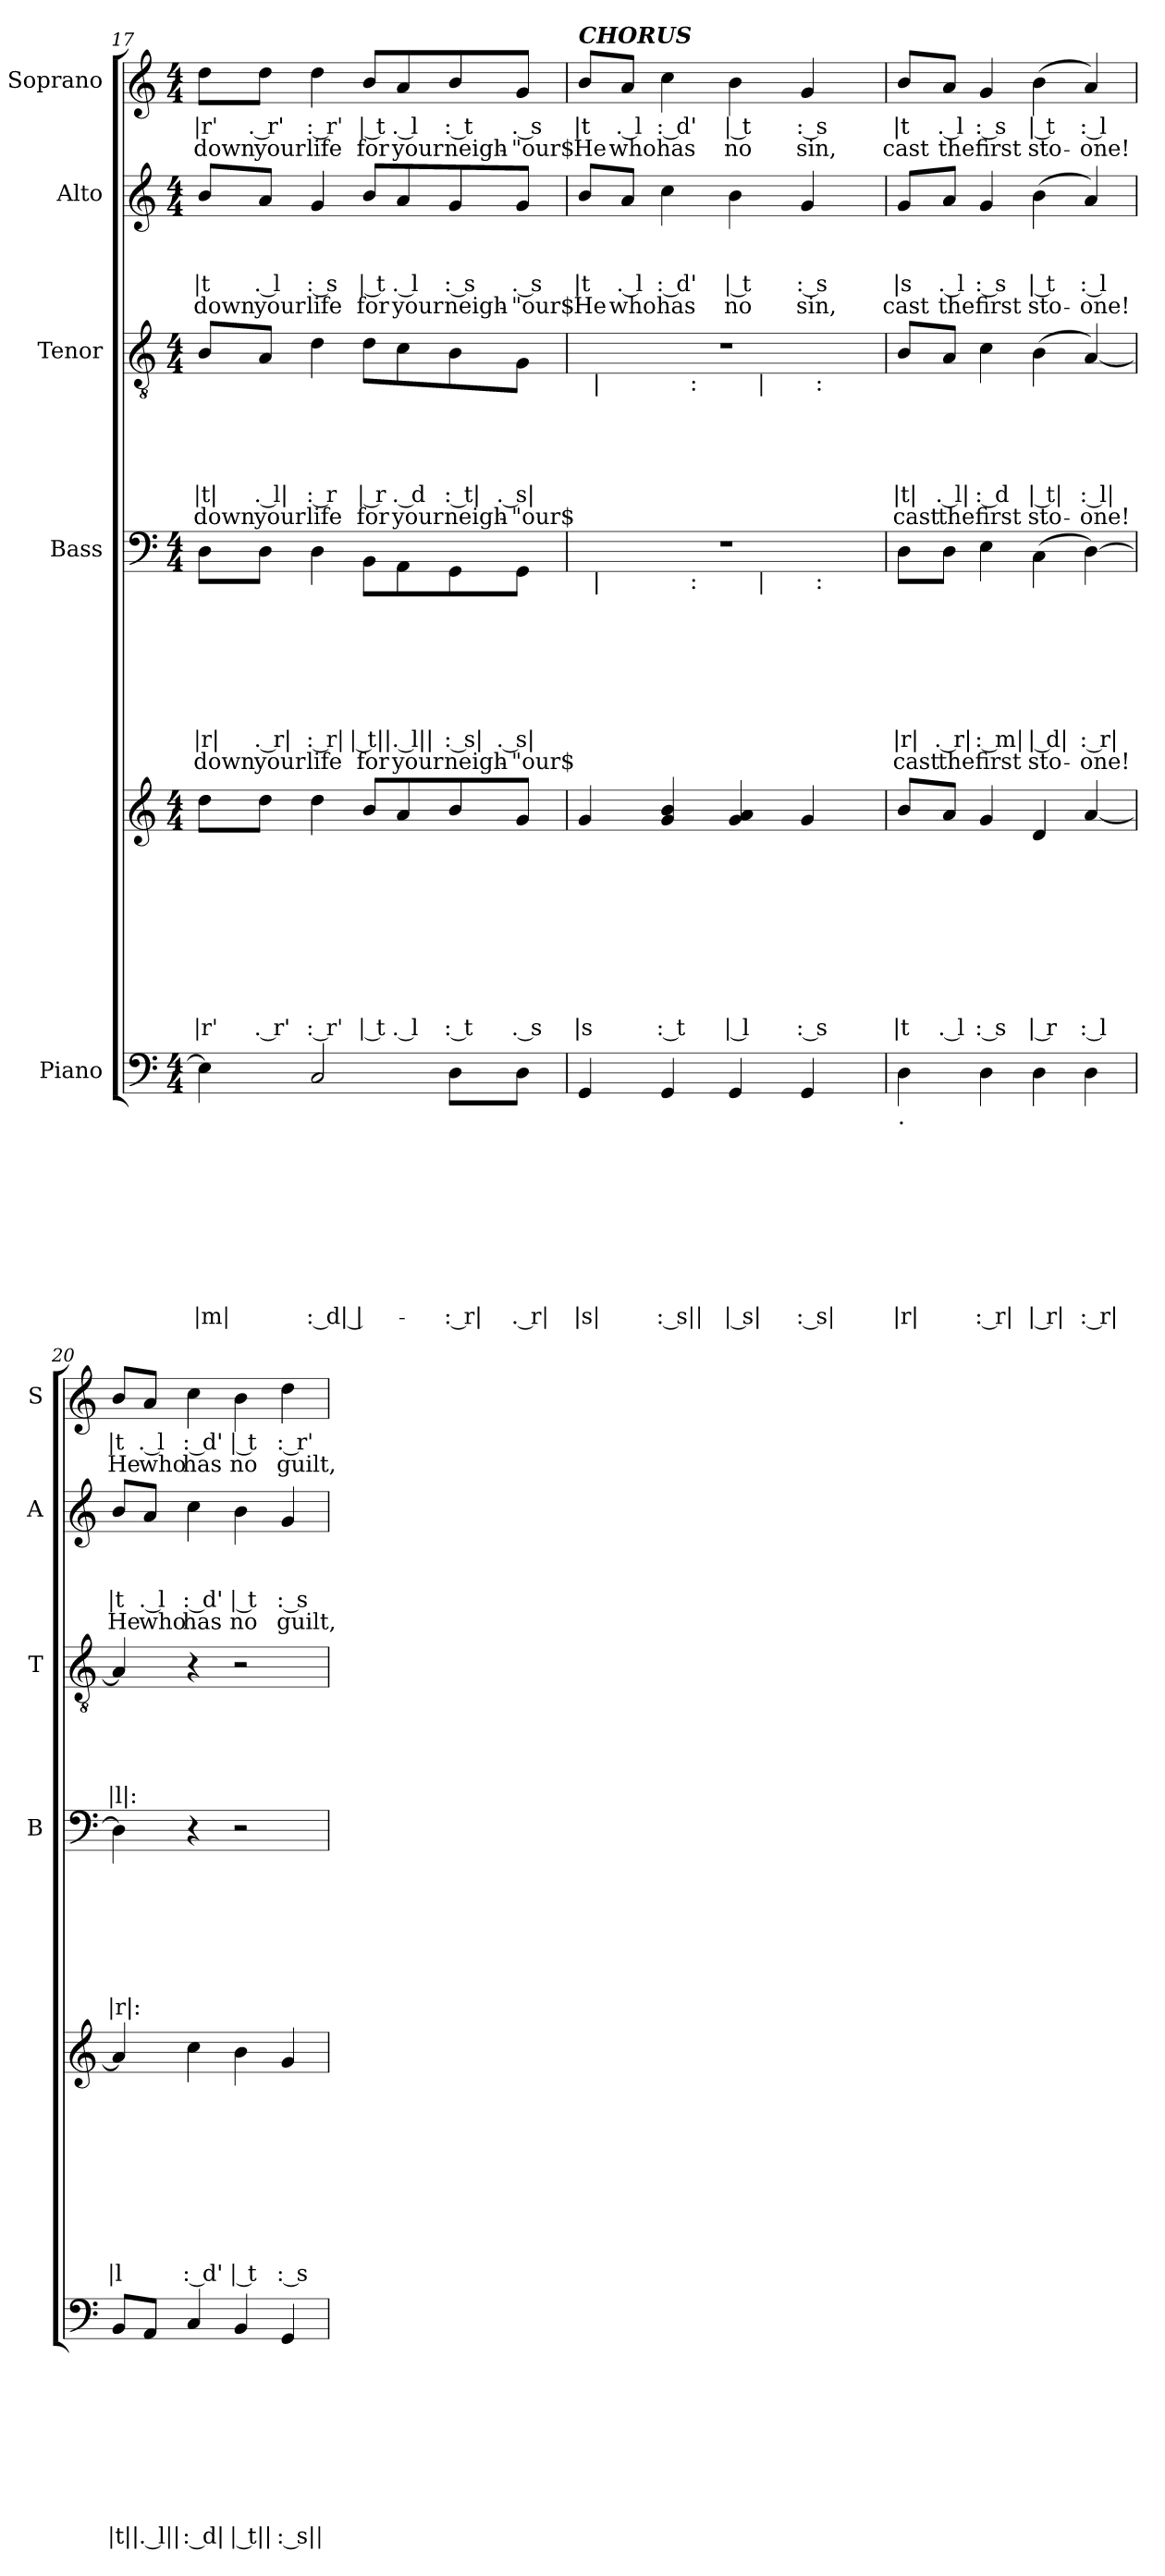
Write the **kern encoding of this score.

**kern	**text	**text	**text	**text	**text	**text	**text	**text	**text	**kern	**text	**text	**text	**text	**text	**text	**text	**text	**text	**kern	**text	**text	**text	**text	**text	**text	**text	**text	**kern	**text	**text	**text	**text	**text	**text	**kern	**text	**text	**text	**text	**kern	**text	**text
*part5	*part5	*part5	*part5	*part5	*part5	*part5	*part5	*part5	*part5	*part5	*part5	*part5	*part5	*part5	*part5	*part5	*part5	*part5	*part5	*part4	*part4	*part4	*part4	*part4	*part4	*part4	*part4	*part4	*part3	*part3	*part3	*part3	*part3	*part3	*part3	*part2	*part2	*part2	*part2	*part2	*part1	*part1	*part1
*staff6	*staff6	*staff6	*staff6	*staff6	*staff6	*staff6	*staff6	*staff6	*staff6	*staff5	*staff5	*staff5	*staff5	*staff5	*staff5	*staff5	*staff5	*staff5	*staff5	*staff4	*staff4	*staff4	*staff4	*staff4	*staff4	*staff4	*staff4	*staff4	*staff3	*staff3	*staff3	*staff3	*staff3	*staff3	*staff3	*staff2	*staff2	*staff2	*staff2	*staff2	*staff1	*staff1	*staff1
*I"Piano	*	*	*	*	*	*	*	*	*	*	*	*	*	*	*	*	*	*	*	*I"Bass	*	*	*	*	*	*	*	*	*I"Tenor	*	*	*	*	*	*	*I"Alto	*	*	*	*	*I"Soprano	*	*
*	*	*	*	*	*	*	*	*	*	*	*	*	*	*	*	*	*	*	*	*I'B	*	*	*	*	*	*	*	*	*I'T	*	*	*	*	*	*	*I'A	*	*	*	*	*I'S	*	*
*clefF4	*	*	*	*	*	*	*	*	*	*clefG2	*	*	*	*	*	*	*	*	*	*clefF4	*	*	*	*	*	*	*	*	*clefGv2	*	*	*	*	*	*	*clefG2	*	*	*	*	*clefG2	*	*
*k[]	*	*	*	*	*	*	*	*	*	*k[]	*	*	*	*	*	*	*	*	*	*k[]	*	*	*	*	*	*	*	*	*k[]	*	*	*	*	*	*	*k[]	*	*	*	*	*k[]	*	*
*C:	*	*	*	*	*	*	*	*	*	*C:	*	*	*	*	*	*	*	*	*	*C:	*	*	*	*	*	*	*	*	*C:	*	*	*	*	*	*	*C:	*	*	*	*	*C:	*	*
*M4/4	*	*	*	*	*	*	*	*	*	*M4/4	*	*	*	*	*	*	*	*	*	*M4/4	*	*	*	*	*	*	*	*	*M4/4	*	*	*	*	*	*	*M4/4	*	*	*	*	*M4/4	*	*
=17	=17	=17	=17	=17	=17	=17	=17	=17	=17	=17	=17	=17	=17	=17	=17	=17	=17	=17	=17	=17	=17	=17	=17	=17	=17	=17	=17	=17	=17	=17	=17	=17	=17	=17	=17	=17	=17	=17	=17	=17	=17	=17	=17
!	!	!	!	!	!	!	!	!	!LO:LY:b:rj	!	!	!	!	!	!	!	!	!	!LO:LY:b:rj	!	!	!	!	!	!	!	!LO:LY:b:rj	!LO:LY:b:rj	!	!	!	!	!	!LO:LY:b:rj	!LO:LY:b:rj	!	!	!	!LO:LY:b:rj	!LO:LY:b:rj	!	!LO:LY:b:rj	!LO:LY:b:rj
4E\]	.	.	.	.	.	.	.	.	|m|	8dd\L	.	.	.	.	.	.	.	.	|r'	8D\L	.	.	.	.	.	.	|r|	down	8B/L	.	.	.	.	|t|	down	8b/L	.	.	|t	down	8dd\L	|r'	down
!	!	!	!	!	!	!	!	!	!	!	!	!	!	!	!	!	!	!	!LO:LY:b:rj	!	!	!	!	!	!	!	!LO:LY:b:rj	!LO:LY:b:rj	!	!	!	!	!	!LO:LY:b:rj	!LO:LY:b:rj	!	!	!	!LO:LY:b:rj	!LO:LY:b:rj	!	!LO:LY:b:rj	!LO:LY:b:rj
.	.	.	.	.	.	.	.	.	.	8dd\J	.	.	.	.	.	.	.	.	. r'	8D\J	.	.	.	.	.	.	. r|	your	8A/J	.	.	.	.	. l|	your	8a/J	.	.	. l	your	8dd\J	. r'	your
!	!	!	!	!	!	!	!	!	!LO:LY:b:rj	!	!	!	!	!	!	!	!	!	!LO:LY:b:rj	!	!	!	!	!	!	!	!LO:LY:b:rj	!LO:LY:b:rj	!	!	!	!	!	!LO:LY:b:rj	!LO:LY:b:rj	!	!	!	!LO:LY:b:rj	!LO:LY:b:rj	!	!LO:LY:b:rj	!LO:LY:b:rj
2C/	.	.	.	.	.	.	.	.	: d| |-	4dd\	.	.	.	.	.	.	.	.	: r'	4D\	.	.	.	.	.	.	: r|	life	4d\	.	.	.	.	: r	life	4g/	.	.	: s	life	4dd\	: r'	life
!	!	!	!	!	!	!	!	!	!	!	!	!	!	!	!	!	!	!	!LO:LY:b:rj	!	!	!	!	!	!	!	!LO:LY:b:rj	!LO:LY:b:rj	!	!	!	!	!	!LO:LY:b:rj	!LO:LY:b:rj	!	!	!	!LO:LY:b:rj	!LO:LY:b:rj	!	!LO:LY:b:rj	!LO:LY:b:rj
.	.	.	.	.	.	.	.	.	.	8b/L	.	.	.	.	.	.	.	.	| t	8BB\L	.	.	.	.	.	.	| t||	for	8d\L	.	.	.	.	| r	for	8b/L	.	.	| t	for	8b/L	| t	for
!	!	!	!	!	!	!	!	!	!	!	!	!	!	!	!	!	!	!	!LO:LY:b:rj	!	!	!	!	!	!	!	!LO:LY:b:rj	!LO:LY:b:rj	!	!	!	!	!	!LO:LY:b:rj	!LO:LY:b:rj	!	!	!	!LO:LY:b:rj	!LO:LY:b:rj	!	!LO:LY:b:rj	!LO:LY:b:rj
.	.	.	.	.	.	.	.	.	.	8a/	.	.	.	.	.	.	.	.	. l	8AA\	.	.	.	.	.	.	. l||	your	8c\	.	.	.	.	. d	your	8a/	.	.	. l	your	8a/	. l	your
!	!	!	!	!	!	!	!	!	!LO:LY:b:rj	!	!	!	!	!	!	!	!	!	!LO:LY:b:rj	!	!	!	!	!	!	!	!LO:LY:b:rj	!LO:LY:b:rj	!	!	!	!	!	!LO:LY:b:rj	!LO:LY:b:rj	!	!	!	!LO:LY:b:rj	!LO:LY:b:rj	!	!LO:LY:b:rj	!LO:LY:b:rj
8D\L	.	.	.	.	.	.	.	.	-: r|	8b/	.	.	.	.	.	.	.	.	: t	8GG\	.	.	.	.	.	.	: s|	neigh-	8B\	.	.	.	.	: t|	neigh-	8g/	.	.	: s	neigh-	8b/	: t	neigh-
!	!	!	!	!	!	!	!	!	!LO:LY:b:rj	!	!	!	!	!	!	!	!	!	!LO:LY:b:rj	!	!	!	!	!	!	!	!LO:LY:b:rj	!LO:LY:b:rj	!	!	!	!	!	!LO:LY:b:rj	!LO:LY:b:rj	!	!	!	!LO:LY:b:rj	!LO:LY:b:rj	!	!LO:LY:b:rj	!LO:LY:b:rj
8D\J	.	.	.	.	.	.	.	.	. r|	8g/J	.	.	.	.	.	.	.	.	. s	8GG\J	.	.	.	.	.	.	. s|	-"our$	8G\J	.	.	.	.	. s|	-"our$	8g/J	.	.	. s	-"our$	8g/J	. s	-"our$
=18	=18	=18	=18	=18	=18	=18	=18	=18	=18	=18	=18	=18	=18	=18	=18	=18	=18	=18	=18	=18	=18	=18	=18	=18	=18	=18	=18	=18	=18	=18	=18	=18	=18	=18	=18	=18	=18	=18	=18	=18	=18	=18	=18
!	!	!	!	!	!	!	!	!	!	!	!	!	!	!	!	!	!	!	!	!	!	!	!	!	!	!	!	!	!	!	!	!	!	!	!	!	!	!	!	!	!LO:TX:a:Bi:t=CHORUS	!	!
!	!	!	!	!	!	!	!	!	!LO:LY:b:rj	!	!	!	!	!	!	!	!	!	!LO:LY:b:rj	!	!	!	!	!	!	!	!	!	!	!	!	!	!	!	!	!	!	!	!LO:LY:b:rj	!LO:LY:b:rj	!	!LO:LY:b:rj	!LO:LY:b:rj
*	*	*	*	*	*	*	*	*	*	*	*	*	*	*	*	*	*	*	*	*^	*	*	*	*	*	*	*	*	*^	*	*	*	*	*	*	*	*	*	*	*	*	*	*
*	*	*	*	*	*	*	*	*	*	*	*	*	*	*	*	*	*	*	*	*	*^	*	*	*	*	*	*	*	*	*	*^	*	*	*	*	*	*	*	*	*	*	*	*	*	*
*	*	*	*	*	*	*	*	*	*	*	*	*	*	*	*	*	*	*	*	*	*	*^	*	*	*	*	*	*	*	*	*	*	*^	*	*	*	*	*	*	*	*	*	*	*	*	*	*
*	*	*	*	*	*	*	*	*	*	*	*	*	*	*	*	*	*	*	*	*	*	*	*^	*	*	*	*	*	*	*	*	*	*	*	*^	*	*	*	*	*	*	*	*	*	*	*	*	*	*
4GG/	.	.	.	.	.	.	.	.	|s|	4g/	.	.	.	.	.	.	.	.	|s	1r	32ryy	4ryy	2ryy	2ryy	.	.	.	.	.	.	.	.	1r	32ryy	4ryy	2ryy	2ryy	.	.	.	.	.	.	8b/L	.	.	|t	He	8b/L	|t	He
!	!	!	!	!	!	!	!	!	!	!	!	!	!	!	!	!	!	!	!	!	!	!	!	!	!	!	!	!	!	!	!	!	!	!LO:TX:b:t=|	!	!	!	!	!	!	!	!	!	!	!	!	!	!	!	!	!
!	!	!	!	!	!	!	!	!	!	!	!	!	!	!	!	!	!	!	!	!	!LO:TX:b:t=|	!	!	!	!	!	!	!	!	!	!	!	!	!	!	!	!	!	!	!	!	!	!	!	!	!	!	!	!	!	!
.	.	.	.	.	.	.	.	.	.	.	.	.	.	.	.	.	.	.	.	.	2ryy	.	.	.	.	.	.	.	.	.	.	.	.	2ryy	.	.	.	.	.	.	.	.	.	.	.	.	.	.	.	.	.
!	!	!	!	!	!	!	!	!	!	!	!	!	!	!	!	!	!	!	!	!	!	!	!	!	!	!	!	!	!	!	!	!	!	!	!	!	!	!	!	!	!	!	!	!	!	!	!LO:LY:b:rj	!LO:LY:b:rj	!	!LO:LY:b:rj	!LO:LY:b:rj
.	.	.	.	.	.	.	.	.	.	.	.	.	.	.	.	.	.	.	.	.	.	.	.	.	.	.	.	.	.	.	.	.	.	.	.	.	.	.	.	.	.	.	.	8a/J	.	.	. l	who	8a/J	. l	who
!	!	!	!	!	!	!	!	!	!LO:LY:b:rj	!	!	!	!	!	!	!	!	!	!LO:LY:b:rj	!	!	!	!	!	!	!	!	!	!	!	!	!	!	!	!	!	!	!	!	!	!	!	!	!	!	!	!LO:LY:b:rj	!LO:LY:b:rj	!	!LO:LY:b:rj	!LO:LY:b:rj
4GG/	.	.	.	.	.	.	.	.	: s||	4g/ 4b/	.	.	.	.	.	.	.	.	: t	.	.	16.ryy	.	.	.	.	.	.	.	.	.	.	.	.	16.ryy	.	.	.	.	.	.	.	.	4cc\	.	.	: d'	has	4cc\	: d'	has
!	!	!	!	!	!	!	!	!	!	!	!	!	!	!	!	!	!	!	!	!	!	!	!	!	!	!	!	!	!	!	!	!	!	!	!LO:TX:b:t=&colon;	!	!	!	!	!	!	!	!	!	!	!	!	!	!	!	!
!	!	!	!	!	!	!	!	!	!	!	!	!	!	!	!	!	!	!	!	!	!	!LO:TX:b:t=&colon;	!	!	!	!	!	!	!	!	!	!	!	!	!	!	!	!	!	!	!	!	!	!	!	!	!	!	!	!	!
.	.	.	.	.	.	.	.	.	.	.	.	.	.	.	.	.	.	.	.	.	.	2ryy	.	.	.	.	.	.	.	.	.	.	.	.	2ryy	.	.	.	.	.	.	.	.	.	.	.	.	.	.	.	.
!	!	!	!	!	!	!	!	!	!LO:LY:b:rj	!	!	!	!	!	!	!	!	!	!LO:LY:b:rj	!	!	!	!	!	!	!	!	!	!	!	!	!	!	!	!	!	!	!	!	!	!	!	!	!	!	!	!LO:LY:b:rj	!LO:LY:b:rj	!	!LO:LY:b:rj	!LO:LY:b:rj
4GG/	.	.	.	.	.	.	.	.	| s|	4g/ 4a/	.	.	.	.	.	.	.	.	| l	.	.	.	16ryy	4ryy	.	.	.	.	.	.	.	.	.	.	.	16ryy	4ryy	.	.	.	.	.	.	4b\	.	.	| t	no	4b\	| t	no
.	.	.	.	.	.	.	.	.	.	.	.	.	.	.	.	.	.	.	.	.	4...ryy	.	.	.	.	.	.	.	.	.	.	.	.	4...ryy	.	.	.	.	.	.	.	.	.	.	.	.	.	.	.	.	.
!	!	!	!	!	!	!	!	!	!	!	!	!	!	!	!	!	!	!	!	!	!	!	!	!	!	!	!	!	!	!	!	!	!	!	!	!LO:TX:b:t=|	!	!	!	!	!	!	!	!	!	!	!	!	!	!	!
!	!	!	!	!	!	!	!	!	!	!	!	!	!	!	!	!	!	!	!	!	!	!	!LO:TX:b:t=|	!	!	!	!	!	!	!	!	!	!	!	!	!	!	!	!	!	!	!	!	!	!	!	!	!	!	!	!
.	.	.	.	.	.	.	.	.	.	.	.	.	.	.	.	.	.	.	.	.	.	.	4..ryy	.	.	.	.	.	.	.	.	.	.	.	.	4..ryy	.	.	.	.	.	.	.	.	.	.	.	.	.	.	.
!	!	!	!	!	!	!	!	!	!LO:LY:b:rj	!	!	!	!	!	!	!	!	!	!LO:LY:b:rj	!	!	!	!	!	!	!	!	!	!	!	!	!	!	!	!	!	!	!	!	!	!	!	!	!	!	!	!LO:LY:b:rj	!LO:LY:b:rj	!	!LO:LY:b:rj	!LO:LY:b:rj
4GG/	.	.	.	.	.	.	.	.	: s|	4g/	.	.	.	.	.	.	.	.	: s	.	.	.	.	32ryy	.	.	.	.	.	.	.	.	.	.	.	.	32ryy	.	.	.	.	.	.	4g/	.	.	: s	sin,	4g/	: s	sin,
!	!	!	!	!	!	!	!	!	!	!	!	!	!	!	!	!	!	!	!	!	!	!	!	!	!	!	!	!	!	!	!	!	!	!	!	!	!LO:TX:b:t=&colon;	!	!	!	!	!	!	!	!	!	!	!	!	!	!
!	!	!	!	!	!	!	!	!	!	!	!	!	!	!	!	!	!	!	!	!	!	!	!	!LO:TX:b:t=&colon;	!	!	!	!	!	!	!	!	!	!	!	!	!	!	!	!	!	!	!	!	!	!	!	!	!	!	!
.	.	.	.	.	.	.	.	.	.	.	.	.	.	.	.	.	.	.	.	.	.	.	.	8..ryy	.	.	.	.	.	.	.	.	.	.	.	.	8..ryy	.	.	.	.	.	.	.	.	.	.	.	.	.	.
.	.	.	.	.	.	.	.	.	.	.	.	.	.	.	.	.	.	.	.	.	.	8ryy	.	.	.	.	.	.	.	.	.	.	.	.	8ryy	.	.	.	.	.	.	.	.	.	.	.	.	.	.	.	.
.	.	.	.	.	.	.	.	.	.	.	.	.	.	.	.	.	.	.	.	.	.	32ryy	.	.	.	.	.	.	.	.	.	.	.	.	32ryy	.	.	.	.	.	.	.	.	.	.	.	.	.	.	.	.
!!LO:PB:g=z
=19	=19	=19	=19	=19	=19	=19	=19	=19	=19	=19	=19	=19	=19	=19	=19	=19	=19	=19	=19	=19	=19	=19	=19	=19	=19	=19	=19	=19	=19	=19	=19	=19	=19	=19	=19	=19	=19	=19	=19	=19	=19	=19	=19	=19	=19	=19	=19	=19	=19	=19	=19
!	!	!	!	!	!	!	!	!	!	!	!	!	!	!	!	!	!	!	!	!LO:TX:b:t=.	!	!	!	!	!	!	!	!	!	!	!	!	!	!	!	!	!	!	!	!	!	!	!	!	!	!	!	!	!	!	!
!LO:TX:b:t=.	!	!	!	!	!	!	!	!	!	!	!	!	!	!	!	!	!	!	!	!	!	!	!	!	!	!	!	!	!	!	!	!	!	!	!	!	!	!	!	!	!	!	!	!	!	!	!	!	!	!	!
!	!	!	!	!	!	!	!	!	!LO:LY:b:rj	!	!	!	!	!	!	!	!	!	!LO:LY:b:rj	!	!	!	!	!	!	!	!	!	!	!	!LO:LY:b:rj	!LO:LY:b:rj	!	!	!	!	!	!	!	!	!	!LO:LY:b:rj	!LO:LY:b:rj	!	!	!	!LO:LY:b:rj	!LO:LY:b:rj	!	!LO:LY:b:rj	!LO:LY:b:rj
*	*	*	*	*	*	*	*	*	*	*	*	*	*	*	*	*	*	*	*	*v	*v	*v	*v	*v	*	*	*	*	*	*	*	*	*	*	*	*	*	*	*	*	*	*	*	*	*	*	*	*	*	*	*
*	*	*	*	*	*	*	*	*	*	*	*	*	*	*	*	*	*	*	*	*	*	*	*	*	*	*	*	*	*v	*v	*v	*v	*v	*	*	*	*	*	*	*	*	*	*	*	*	*	*
4D\	.	.	.	.	.	.	.	.	|r|	8b/L	.	.	.	.	.	.	.	.	|t	8D\L	.	.	.	.	.	.	|r|	cast	8B/L	.	.	.	.	|t|	cast	8g/L	.	.	|s	cast	8b/L	|t	cast
!	!	!	!	!	!	!	!	!	!	!	!	!	!	!	!	!	!	!	!LO:LY:b:rj	!	!	!	!	!	!	!	!LO:LY:b:rj	!LO:LY:b:rj	!	!	!	!	!	!LO:LY:b:rj	!LO:LY:b:rj	!	!	!	!LO:LY:b:rj	!LO:LY:b:rj	!	!LO:LY:b:rj	!LO:LY:b:rj
.	.	.	.	.	.	.	.	.	.	8a/J	.	.	.	.	.	.	.	.	. l	8D\J	.	.	.	.	.	.	. r|	the	8A/J	.	.	.	.	. l|	the	8a/J	.	.	. l	the	8a/J	. l	the
!	!	!	!	!	!	!	!	!	!LO:LY:b:rj	!	!	!	!	!	!	!	!	!	!LO:LY:b:rj	!	!	!	!	!	!	!	!LO:LY:b:rj	!LO:LY:b:rj	!	!	!	!	!	!LO:LY:b:rj	!LO:LY:b:rj	!	!	!	!LO:LY:b:rj	!LO:LY:b:rj	!	!LO:LY:b:rj	!LO:LY:b:rj
4D\	.	.	.	.	.	.	.	.	: r|	4g/	.	.	.	.	.	.	.	.	: s	4E\	.	.	.	.	.	.	: m|	first	4c\	.	.	.	.	: d	first	4g/	.	.	: s	first	4g/	: s	first
!	!	!	!	!	!	!	!	!	!LO:LY:b:rj	!	!	!	!	!	!	!	!	!	!LO:LY:b:rj	!	!	!	!	!	!	!	!LO:LY:b:rj	!LO:LY:b:rj	!	!	!	!	!	!LO:LY:b:rj	!LO:LY:b:rj	!	!	!	!LO:LY:b:rj	!LO:LY:b:rj	!	!LO:LY:b:rj	!LO:LY:b:rj
4D\	.	.	.	.	.	.	.	.	| r|	4d/	.	.	.	.	.	.	.	.	| r	(>4C\	.	.	.	.	.	.	| d|	sto-	(>4B\	.	.	.	.	| t|	sto-	(>4b\	.	.	| t	sto-	(>4b\	| t	sto-
!	!	!	!	!	!	!	!	!	!LO:LY:b:rj	!	!	!	!	!	!	!	!	!	!LO:LY:b:rj	!	!	!	!	!	!	!	!LO:LY:b:rj	!LO:LY:b:rj	!	!	!	!	!	!LO:LY:b:rj	!LO:LY:b:rj	!	!	!	!LO:LY:b:rj	!LO:LY:b:rj	!	!LO:LY:b:rj	!LO:LY:b:rj
4D\	.	.	.	.	.	.	.	.	: r|	[<4a/	.	.	.	.	.	.	.	.	: l	[>4D\)	.	.	.	.	.	.	: r|	-one!	[<4A/)	.	.	.	.	: l|	-one!	4a/)	.	.	: l	-one!	4a/)	: l	-one!
=20	=20	=20	=20	=20	=20	=20	=20	=20	=20	=20	=20	=20	=20	=20	=20	=20	=20	=20	=20	=20	=20	=20	=20	=20	=20	=20	=20	=20	=20	=20	=20	=20	=20	=20	=20	=20	=20	=20	=20	=20	=20	=20	=20
!	!	!	!	!	!	!	!	!	!LO:LY:b:rj	!	!	!	!	!	!	!	!	!	!LO:LY:b:rj	!	!	!	!	!	!	!	!LO:LY:b:rj	!	!	!	!	!	!	!LO:LY:b:rj	!	!	!	!	!LO:LY:b:rj	!LO:LY:b:rj	!	!LO:LY:b:rj	!LO:LY:b:rj
8BB/L	.	.	.	.	.	.	.	.	|t||	4a/]	.	.	.	.	.	.	.	.	|l	4D\]	.	.	.	.	.	.	|r|:	.	4A/]	.	.	.	.	|l|:	.	8b/L	.	.	|t	He	8b/L	|t	He
!	!	!	!	!	!	!	!	!	!LO:LY:b:rj	!	!	!	!	!	!	!	!	!	!	!	!	!	!	!	!	!	!	!	!	!	!	!	!	!	!	!	!	!	!LO:LY:b:rj	!LO:LY:b:rj	!	!LO:LY:b:rj	!LO:LY:b:rj
8AA/J	.	.	.	.	.	.	.	.	. l||	.	.	.	.	.	.	.	.	.	.	.	.	.	.	.	.	.	.	.	.	.	.	.	.	.	.	8a/J	.	.	. l	who	8a/J	. l	who
!	!	!	!	!	!	!	!	!	!LO:LY:b:rj	!	!	!	!	!	!	!	!	!	!LO:LY:b:rj	!	!	!	!	!	!	!	!	!	!	!	!	!	!	!	!	!	!	!	!LO:LY:b:rj	!LO:LY:b:rj	!	!LO:LY:b:rj	!LO:LY:b:rj
4C/	.	.	.	.	.	.	.	.	: d|	4cc\	.	.	.	.	.	.	.	.	: d'	4r	.	.	.	.	.	.	.	.	4r	.	.	.	.	.	.	4cc\	.	.	: d'	has	4cc\	: d'	has
!	!	!	!	!	!	!	!	!	!LO:LY:b:rj	!	!	!	!	!	!	!	!	!	!LO:LY:b:rj	!	!	!	!	!	!	!	!	!	!	!	!	!	!	!	!	!	!	!	!LO:LY:b:rj	!LO:LY:b:rj	!	!LO:LY:b:rj	!LO:LY:b:rj
4BB/	.	.	.	.	.	.	.	.	| t||	4b\	.	.	.	.	.	.	.	.	| t	2r	.	.	.	.	.	.	.	.	2r	.	.	.	.	.	.	4b\	.	.	| t	no	4b\	| t	no
!	!	!	!	!	!	!	!	!	!LO:LY:b:rj	!	!	!	!	!	!	!	!	!	!LO:LY:b:rj	!	!	!	!	!	!	!	!	!	!	!	!	!	!	!	!	!	!	!	!LO:LY:b:rj	!LO:LY:b:rj	!	!LO:LY:b:rj	!LO:LY:b:rj
4GG/	.	.	.	.	.	.	.	.	: s||	4g/	.	.	.	.	.	.	.	.	: s	.	.	.	.	.	.	.	.	.	.	.	.	.	.	.	.	4g/	.	.	: s	guilt,	4dd\	: r'	guilt,
=	=	=	=	=	=	=	=	=	=	=	=	=	=	=	=	=	=	=	=	=	=	=	=	=	=	=	=	=	=	=	=	=	=	=	=	=	=	=	=	=	=	=	=
*-	*-	*-	*-	*-	*-	*-	*-	*-	*-	*-	*-	*-	*-	*-	*-	*-	*-	*-	*-	*-	*-	*-	*-	*-	*-	*-	*-	*-	*-	*-	*-	*-	*-	*-	*-	*-	*-	*-	*-	*-	*-	*-	*-
